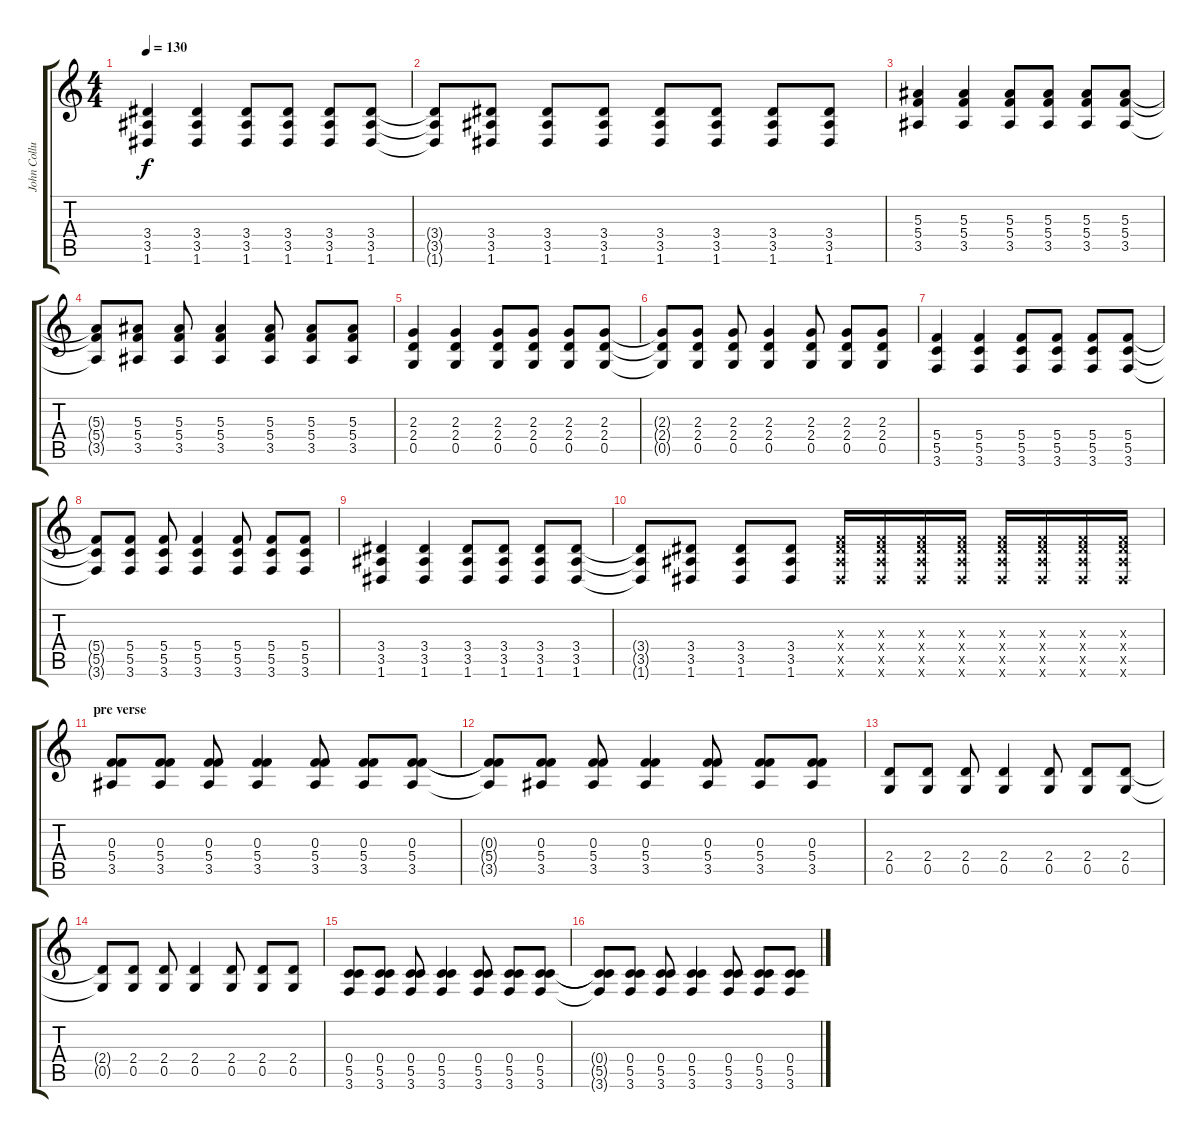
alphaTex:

\track ("John Collura (Guitar)" "John Collu") {instrument distortionguitar}
\staff {score tabs}
\tuning (D4 A3 F3 C3 G2 D2) {hide}
\ts (4 4)
\tempo 130
\clef g2
\ks c
(3.4 3.5 1.6).4{dy f} (3.4 3.5 1.6).4 (3.4 3.5 1.6).8 (3.4 3.5 1.6).8 (3.4 3.5 1.6).8 (3.4 3.5 1.6).8 |
(3.4{t} 3.5{t} 1.6{t}).8 (3.4 3.5 1.6).8 (3.4 3.5 1.6).8 (3.4 3.5 1.6).8 (3.4 3.5 1.6).8 (3.4 3.5 1.6).8 (3.4 3.5 1.6).8 (3.4 3.5 1.6).8 |
(5.3 5.4 3.5).4 (5.3 5.4 3.5).4 (5.3 5.4 3.5).8 (5.3 5.4 3.5).8 (5.3 5.4 3.5).8 (5.3 5.4 3.5).8 |
(5.3{t} 5.4{t} 3.5{t}).8 (5.3 5.4 3.5).8 (5.3 5.4 3.5).8 (5.3 5.4 3.5).4 (5.3 5.4 3.5).8 (5.3 5.4 3.5).8 (5.3 5.4 3.5).8 |
(2.3 2.4 0.5).4 (2.3 2.4 0.5).4 (2.3 2.4 0.5).8 (2.3 2.4 0.5).8 (2.3 2.4 0.5).8 (2.3 2.4 0.5).8 |
(2.3{t} 2.4{t} 0.5{t}).8 (2.3 2.4 0.5).8 (2.3 2.4 0.5).8 (2.3 2.4 0.5).4 (2.3 2.4 0.5).8 (2.3 2.4 0.5).8 (2.3 2.4 0.5).8 |
(5.4 5.5 3.6).4 (5.4 5.5 3.6).4 (5.4 5.5 3.6).8 (5.4 5.5 3.6).8 (5.4 5.5 3.6).8 (5.4 5.5 3.6).8 |
(5.4{t} 5.5{t} 3.6{t}).8 (5.4 5.5 3.6).8 (5.4 5.5 3.6).8 (5.4 5.5 3.6).4 (5.4 5.5 3.6).8 (5.4 5.5 3.6).8 (5.4 5.5 3.6).8 |
(3.4 3.5 1.6).4 (3.4 3.5 1.6).4 (3.4 3.5 1.6).8 (3.4 3.5 1.6).8 (3.4 3.5 1.6).8 (3.4 3.5 1.6).8 |
(3.4{t} 3.5{t} 1.6{t}).8 (3.4 3.5 1.6).8 (3.4 3.5 1.6).8 (3.4 3.5 1.6).8 (0.3{x} 3.4{x} 3.5{x} 1.6{x}).16 (0.3{x} 3.4{x} 3.5{x} 1.6{x}).16 (0.3{x} 3.4{x} 3.5{x} 1.6{x}).16 (0.3{x} 3.4{x} 3.5{x} 1.6{x}).16 (0.3{x} 3.4{x} 3.5{x} 1.6{x}).16 (0.3{x} 3.4{x} 3.5{x} 1.6{x}).16 (0.3{x} 3.4{x} 3.5{x} 1.6{x}).16 (0.3{x} 3.4{x} 3.5{x} 1.6{x}).16 |
\section ("" "pre verse")
(0.3 5.4 3.5).8{volume 13 instrument distortionguitar} (0.3 5.4 3.5).8 (0.3 5.4 3.5).8 (0.3 5.4 3.5).4 (0.3 5.4 3.5).8 (0.3 5.4 3.5).8 (0.3 5.4 3.5).8 |
(0.3{t} 5.4{t} 3.5{t}).8{instrument distortionguitar} (0.3 5.4 3.5).8 (0.3 5.4 3.5).8 (0.3 5.4 3.5).4 (0.3 5.4 3.5).8 (0.3 5.4 3.5).8 (0.3 5.4 3.5).8 |
(2.4 0.5).8 (2.4 0.5).8 (2.4 0.5).8 (2.4 0.5).4 (2.4 0.5).8 (2.4 0.5).8 (2.4 0.5).8 |
(2.4{t} 0.5{t}).8 (2.4 0.5).8 (2.4 0.5).8 (2.4 0.5).4 (2.4 0.5).8 (2.4 0.5).8 (2.4 0.5).8 |
(0.4 5.5 3.6).8 (0.4 5.5 3.6).8 (0.4 5.5 3.6).8 (0.4 5.5 3.6).4 (0.4 5.5 3.6).8 (0.4 5.5 3.6).8 (0.4 5.5 3.6).8 |
(0.4{t} 5.5{t} 3.6{t}).8 (0.4 5.5 3.6).8 (0.4 5.5 3.6).8 (0.4 5.5 3.6).4 (0.4 5.5 3.6).8 (0.4 5.5 3.6).8 (0.4 5.5 3.6).8
